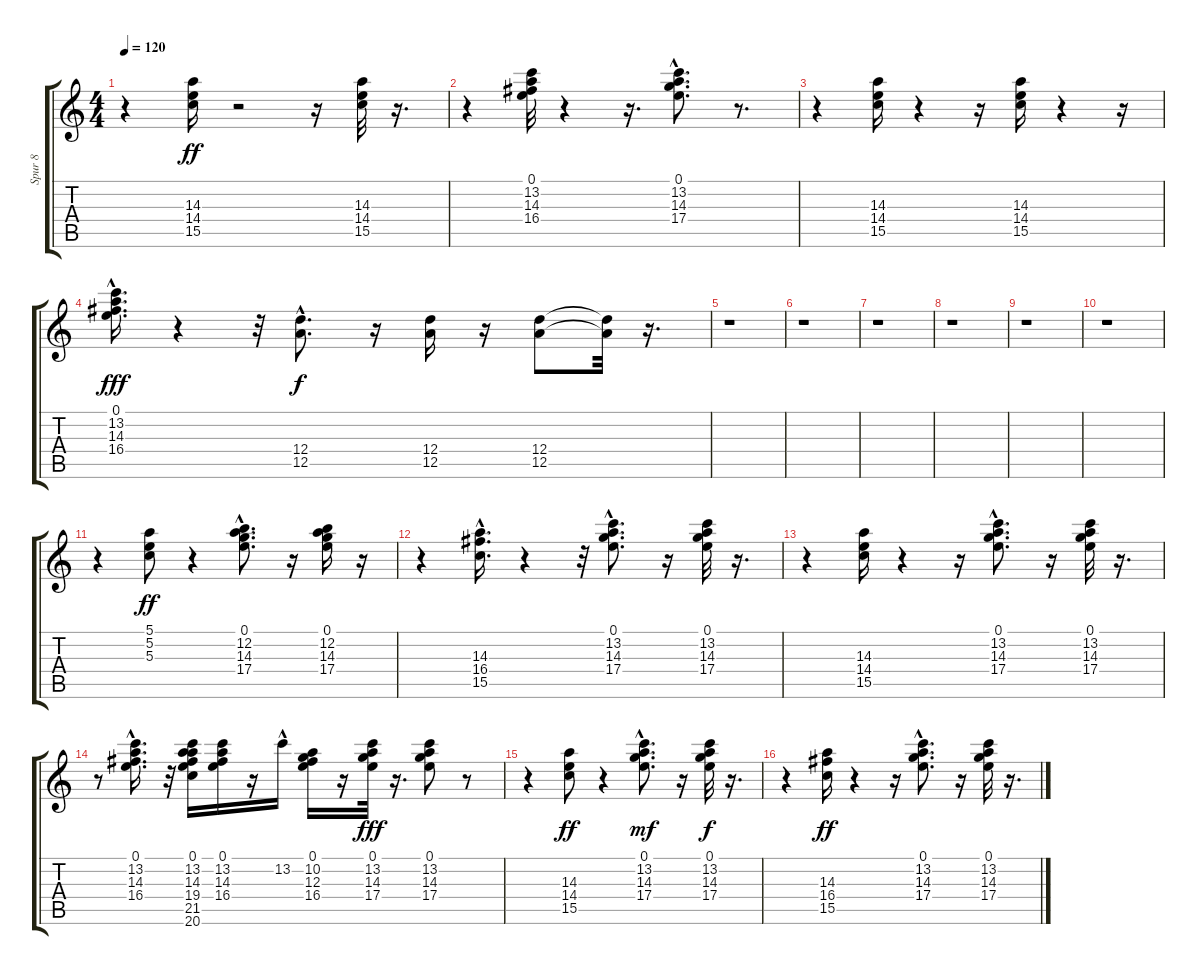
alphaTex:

\track ("Spur 8" "Spur 8") {instrument overdrivenguitar}
\staff {score tabs}
\tuning (E4 B3 G3 D3 A2 E2) {hide}
\ts (4 4)
\tempo 120
\clef g2
\ks c
r.4{dy ff} (14.3 14.4 15.5).16 r.2 r.16 (14.3 14.4 15.5).32 r.16{d} |
r.4 (0.1 13.2 14.3 16.4).32 r.4 r.16{d} (0.1{hac} 13.2 14.3 17.4{hac}).8{d} r.8{d} |
r.4 (14.3 14.4 15.5).16 r.4 r.16 (14.3 14.4 15.5).16 r.4 r.16 |
(0.1{hac} 13.2{hac} 14.3 16.4{hac}).16{d dy fff} r.4 r.32 (12.4{hac} 12.5{hac}).8{d dy f} r.16 (12.4 12.5).16 r.16 (12.4 12.5).8 (12.4{t} 12.5{t}).32 r.16{d} |
r.1 |
r.1 |
r.1 |
r.1 |
r.1 |
r.1 |
r.4 (5.1 5.2 5.3).8{dy ff} r.4 (0.1{hac} 12.2{hac} 14.3 17.4{hac}).8{d} r.16 (0.1 12.2 14.3 17.4).16 r.16 |
r.4 (14.3{hac} 16.4{hac} 15.5).16{d} r.4 r.32 (0.1{hac} 13.2{hac} 14.3{hac} 17.4{hac}).8{d} r.16 (0.1 13.2 14.3 17.4).32 r.16{d} |
r.4 (14.3 14.4 15.5).16 r.4 r.16 (0.1{hac} 13.2{hac} 14.3{hac} 17.4{hac}).8{d} r.16 (0.1 13.2 14.3 17.4).32 r.16{d} |
r.8 (0.1{hac} 13.2{hac} 14.3{hac} 16.4{hac}).16{d} r.32 (0.1 13.2 14.3 19.4 21.5 20.6).16 (0.1 13.2 14.3 16.4).16 r.16 13.2{hac}.16 (0.1 10.2 12.3 16.4).16 r.16 (0.1 13.2 14.3 17.4).32{dy fff} r.16{d} (0.1 13.2 14.3 17.4).8 r.8 |
r.4 (14.3 14.4 15.5).8{dy ff} r.4 (0.1{hac} 13.2{hac} 14.3{hac} 17.4{hac}).8{d dy mf} r.16 (0.1 13.2 14.3 17.4).32{dy f} r.16{d} |
r.4 (14.3 16.4 15.5).16{dy ff} r.4 r.16 (0.1{hac} 13.2{hac} 14.3{hac} 17.4{hac}).8{d} r.16 (0.1 13.2 14.3 17.4).32 r.16{d}
